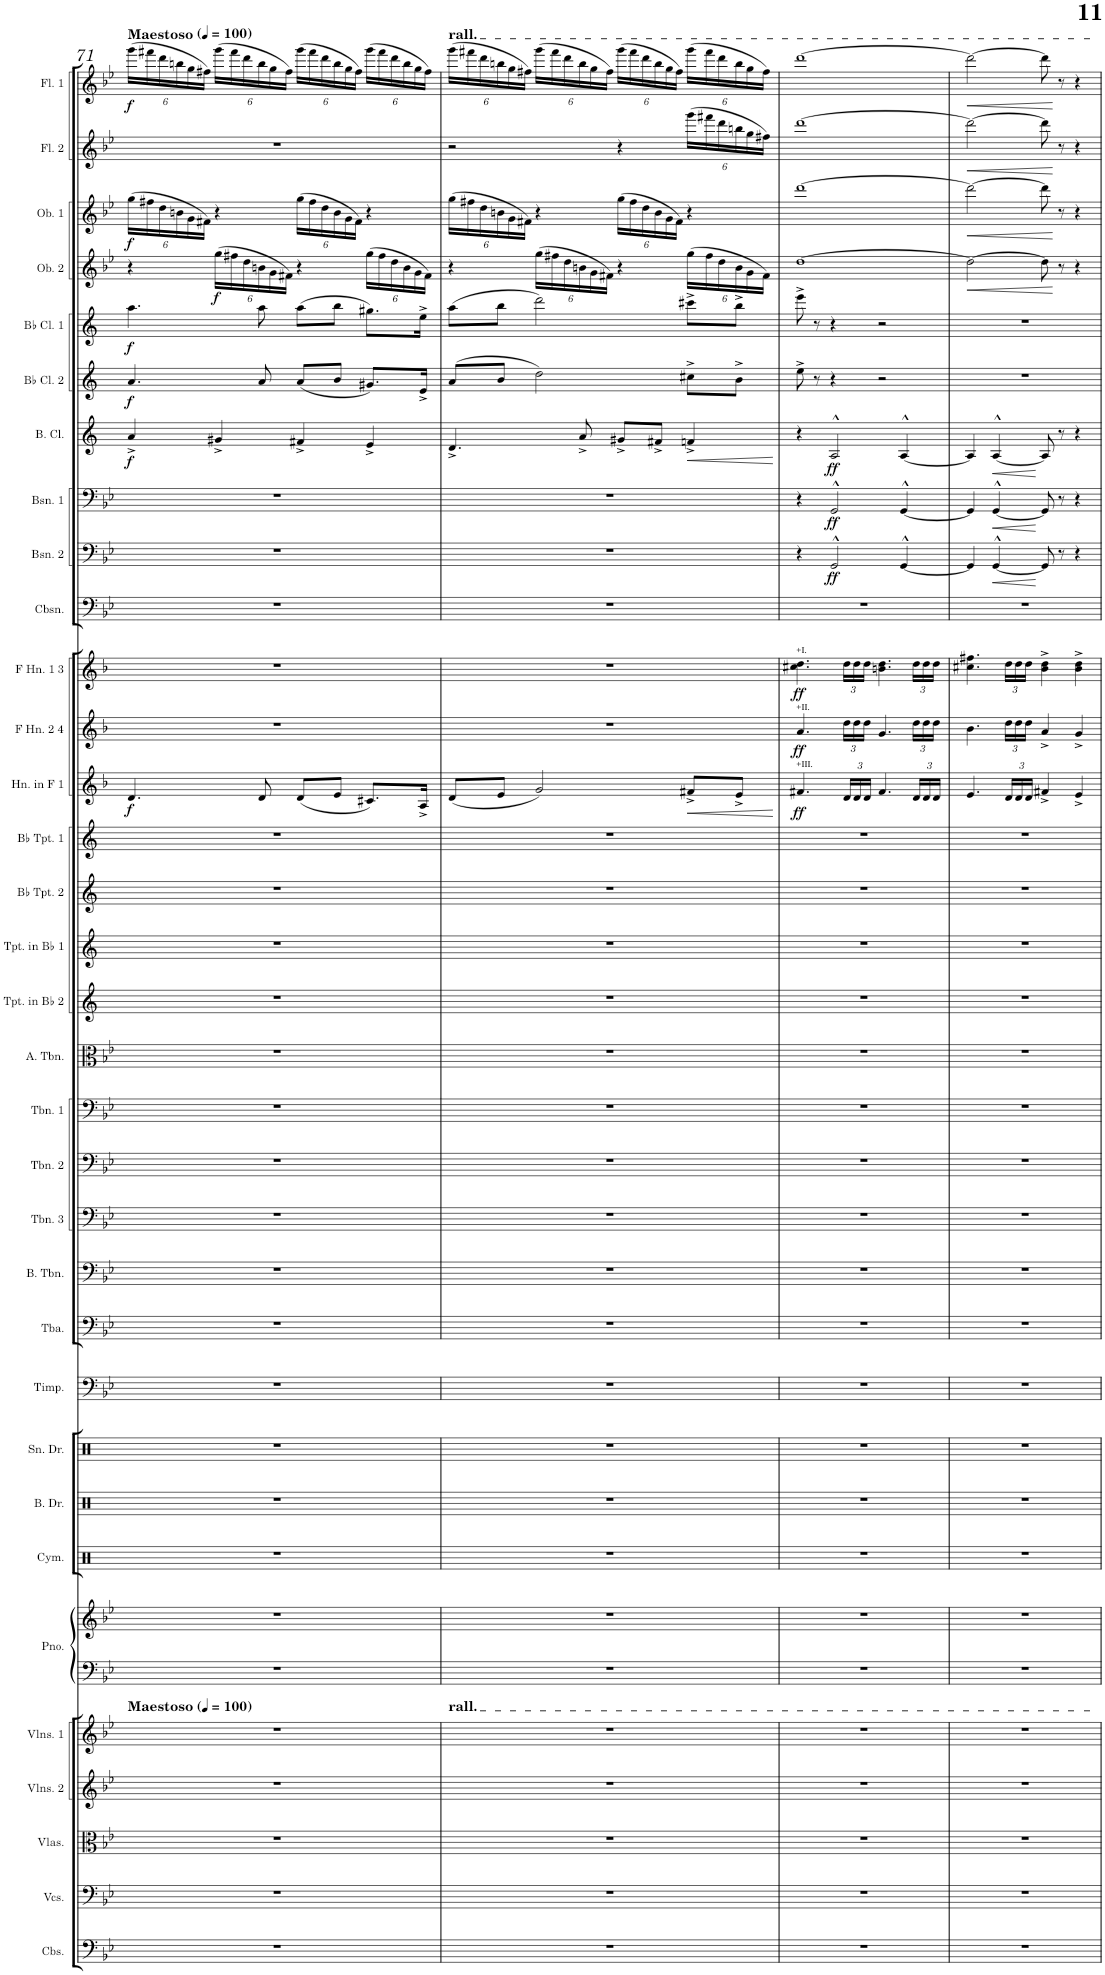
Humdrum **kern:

**kern	**kern	**kern	**kern	**kern	**kern	**kern	**kern	**kern	**kern	**kern	**kern	**kern	**kern	**kern	**kern	**kern	**kern	**kern	**kern	**kern	**kern	**dynam	**kern	**dynam	**kern	**dynam	**kern	**kern	**dynam	**kern	**dynam	**kern	**dynam	**kern	**dynam	**kern	**dynam	**kern	**dynam	**kern	**dynam	**kern	**dynam	**kern	**dynam
*part33	*part32	*part31	*part30	*part29	*part28	*part28	*part27	*part26	*part25	*part24	*part23	*part22	*part21	*part20	*part19	*part18	*part17	*part16	*part15	*part14	*part13	*part13	*part12	*part12	*part11	*part11	*part10	*part9	*part9	*part8	*part8	*part7	*part7	*part6	*part6	*part5	*part5	*part4	*part4	*part3	*part3	*part2	*part2	*part1	*part1
*staff34	*staff33	*staff32	*staff31	*staff30	*staff29	*staff28	*staff27	*staff26	*staff25	*staff24	*staff23	*staff22	*staff21	*staff20	*staff19	*staff18	*staff17	*staff16	*staff15	*staff14	*staff13	*staff13	*staff12	*staff12	*staff11	*staff11	*staff10	*staff9	*staff9	*staff8	*staff8	*staff7	*staff7	*staff6	*staff6	*staff5	*staff5	*staff4	*staff4	*staff3	*staff3	*staff2	*staff2	*staff1	*staff1
*I"Contrabasses	*I"Violoncellos	*I"Violas	*I"Violins 2	*I"Violins 1	*I"Piano	*	*I"Cymbal	*I"Bass Drum	*I"Snare Drum	*I"Timpani	*I"Tuba	*I"Bass Trombone	*I"Trombone 3	*I"Trombone 2	*I"Trombone 1	*I"Alto Trombone	*I"Trumpet in Bb 2	*I"Trumpet in Bb 1	*I"Bb Trumpet 2	*I"Bb Trumpet 1	*I"Horn in F 1	*	*I"F Horn 2 &amp; 4	*	*I"F Horn 1 &amp; 3	*	*I"Contrabassoon	*I"Bassoon 2	*	*I"Bassoon 1	*	*I"Bass Clarinet	*	*I"Bb Clarinet 2	*	*I"Bb Clarinet 1	*	*I"Oboe 2	*	*I"Oboe 1	*	*I"Flute 2	*	*I"Flute 1	*
*I'Cbs.	*I'Vcs.	*I'Vlas.	*I'Vlns. 2	*I'Vlns. 1	*I'Pno.	*	*I'Cym.	*I'B. Dr.	*I'Sn. Dr.	*I'Timp.	*I'Tba.	*I'B. Tbn.	*I'Tbn. 3	*I'Tbn. 2	*I'Tbn. 1	*I'A. Tbn.	*I'Tpt. in Bb 2	*I'Tpt. in Bb 1	*I'Bb Tpt. 2	*I'Bb Tpt. 1	*I'Hn. in F 1	*	*I'F Hn. 2 4	*	*I'F Hn. 1 3	*	*I'Cbsn.	*I'Bsn. 2	*	*I'Bsn. 1	*	*I'B. Cl.	*	*I'Bb Cl. 2	*	*I'Bb Cl. 1	*	*I'Ob. 2	*	*I'Ob. 1	*	*I'Fl. 2	*	*I'Fl. 1	*
!!LO:PB:g=z
*clefF4	*clefF4	*clefC3	*clefG2	*clefG2	*clefF4	*clefG2	*clefX	*clefX	*clefX	*clefF4	*clefF4	*clefF4	*clefF4	*clefF4	*clefF4	*clefC3	*clefG2	*clefG2	*clefG2	*clefG2	*clefG2	*	*clefG2	*	*clefG2	*	*clefF4	*clefF4	*	*clefF4	*	*clefG2	*	*clefG2	*	*clefG2	*	*clefG2	*	*clefG2	*	*clefG2	*	*clefG2	*
*Trd7c12	*	*	*	*	*	*	*	*	*	*	*	*	*	*	*	*	*Trd1c2	*Trd1c2	*Trd1c2	*Trd1c2	*Trd4c7	*	*Trd4c7	*	*Trd4c7	*	*Trd7c12	*	*	*	*	*Trd8c14	*	*Trd1c2	*	*Trd1c2	*	*	*	*	*	*	*	*	*
*k[b-e-]	*k[b-e-]	*k[b-e-]	*k[b-e-]	*k[b-e-]	*k[b-e-]	*k[b-e-]	*k[b-e-a-d-]	*k[b-e-a-d-]	*k[b-e-a-d-]	*k[b-e-]	*k[b-e-]	*k[b-e-]	*k[b-e-]	*k[b-e-]	*k[b-e-]	*k[b-e-]	*k[]	*k[]	*k[]	*k[]	*k[b-]	*	*k[b-]	*	*k[b-]	*	*k[b-e-]	*k[b-e-]	*	*k[b-e-]	*	*k[]	*	*k[]	*	*k[]	*	*k[b-e-]	*	*k[b-e-]	*	*k[b-e-]	*	*k[b-e-]	*
*M4/4	*M4/4	*M4/4	*M4/4	*M4/4	*M4/4	*M4/4	*M4/4	*M4/4	*M4/4	*M4/4	*M4/4	*M4/4	*M4/4	*M4/4	*M4/4	*M4/4	*M4/4	*M4/4	*M4/4	*M4/4	*M4/4	*	*M4/4	*	*M4/4	*	*M4/4	*M4/4	*	*M4/4	*	*M4/4	*	*M4/4	*	*M4/4	*	*M4/4	*	*M4/4	*	*M4/4	*	*M4/4	*
*	*	*	*	*	*	*	*	*	*	*	*	*	*	*	*	*	*	*	*	*	*	*	*	*	*	*	*	*	*	*	*	*	*	*	*	*	*	*	*	*Xbrackettup	*	*	*	*Xbrackettup	*
*MM100	*MM100	*MM100	*MM100	*MM100	*MM100	*MM100	*MM100	*MM100	*MM100	*MM100	*MM100	*MM100	*MM100	*MM100	*MM100	*MM100	*MM100	*MM100	*MM100	*MM100	*MM100	*	*MM100	*	*MM100	*	*MM100	*MM100	*	*MM100	*	*MM100	*	*MM100	*	*MM100	*	*MM100	*	*MM100	*	*MM100	*	*MM100	*
=71	=71	=71	=71	=71	=71	=71	=71	=71	=71	=71	=71	=71	=71	=71	=71	=71	=71	=71	=71	=71	=71	=71	=71	=71	=71	=71	=71	=71	=71	=71	=71	=71	=71	=71	=71	=71	=71	=71	=71	=71	=71	=71	=71	=71	=71
!	!	!	!	!	!	!	!	!	!	!	!	!	!	!	!	!	!	!	!	!	!	!	!	!	!	!	!	!	!	!	!	!	!	!	!	!	!	!	!	!	!	!	!	!LO:TX:a:B:t=Maestoso	!
!	!	!	!	!LO:TX:a:B:t=Maestoso	!	!	!	!	!	!	!	!	!	!	!	!	!	!	!	!	!	!	!	!	!	!	!	!	!	!	!	!	!	!	!	!	!	!	!	!	!	!	!	!	!
!	!	!	!	!	!	!	!	!	!	!	!	!	!	!	!	!	!	!	!	!	!	!LO:DY:b	!	!	!	!	!	!	!	!	!	!	!LO:DY:b	!	!LO:DY:b	!	!LO:DY:b	!	!	!	!LO:DY:b	!	!	!	!LO:DY:b
1r	1r	1r	1r	1r	1r	1r	1r	1r	1r	1r	1r	1r	1r	1r	1r	1r	1r	1r	1r	1r	4.d/	f	1r	.	1r	.	1r	1r	.	1r	.	4a^/	f	4.a/	f	4.aa\	f	4r	.	(24gg\LL	f	1r	.	(24ggg\LL	f
.	.	.	.	.	.	.	.	.	.	.	.	.	.	.	.	.	.	.	.	.	.	.	.	.	.	.	.	.	.	.	.	.	.	.	.	.	.	.	.	24ff#X\	.	.	.	24fff#X\	.
.	.	.	.	.	.	.	.	.	.	.	.	.	.	.	.	.	.	.	.	.	.	.	.	.	.	.	.	.	.	.	.	.	.	.	.	.	.	.	.	24dd\	.	.	.	24ddd\	.
.	.	.	.	.	.	.	.	.	.	.	.	.	.	.	.	.	.	.	.	.	.	.	.	.	.	.	.	.	.	.	.	.	.	.	.	.	.	.	.	24bn\	.	.	.	24bbn\	.
.	.	.	.	.	.	.	.	.	.	.	.	.	.	.	.	.	.	.	.	.	.	.	.	.	.	.	.	.	.	.	.	.	.	.	.	.	.	.	.	24g\	.	.	.	24gg\	.
.	.	.	.	.	.	.	.	.	.	.	.	.	.	.	.	.	.	.	.	.	.	.	.	.	.	.	.	.	.	.	.	.	.	.	.	.	.	.	.	24f#X\JJ)	.	.	.	24ff#X\JJ)	.
*	*	*	*	*	*	*	*	*	*	*	*	*	*	*	*	*	*	*	*	*	*	*	*	*	*	*	*	*	*	*	*	*	*	*	*	*	*	*Xbrackettup	*	*	*	*	*	*	*
!	!	!	!	!	!	!	!	!	!	!	!	!	!	!	!	!	!	!	!	!	!	!	!	!	!	!	!	!	!	!	!	!	!	!	!	!	!	!	!LO:DY:b	!	!	!	!	!	!
.	.	.	.	.	.	.	.	.	.	.	.	.	.	.	.	.	.	.	.	.	.	.	.	.	.	.	.	.	.	.	.	4g#X^/	.	.	.	.	.	(24gg\LL	f	4r	.	.	.	(24ggg\LL	.
.	.	.	.	.	.	.	.	.	.	.	.	.	.	.	.	.	.	.	.	.	.	.	.	.	.	.	.	.	.	.	.	.	.	.	.	.	.	24ff#X\	.	.	.	.	.	24fff#\	.
.	.	.	.	.	.	.	.	.	.	.	.	.	.	.	.	.	.	.	.	.	.	.	.	.	.	.	.	.	.	.	.	.	.	.	.	.	.	24dd\	.	.	.	.	.	24ddd\	.
.	.	.	.	.	.	.	.	.	.	.	.	.	.	.	.	.	.	.	.	.	8d/	.	.	.	.	.	.	.	.	.	.	.	.	8a/	.	8aa\	.	24bn\	.	.	.	.	.	24bb\	.
.	.	.	.	.	.	.	.	.	.	.	.	.	.	.	.	.	.	.	.	.	.	.	.	.	.	.	.	.	.	.	.	.	.	.	.	.	.	24g\	.	.	.	.	.	24gg\	.
.	.	.	.	.	.	.	.	.	.	.	.	.	.	.	.	.	.	.	.	.	.	.	.	.	.	.	.	.	.	.	.	.	.	.	.	.	.	24f#X\JJ)	.	.	.	.	.	24ff#\JJ)	.
.	.	.	.	.	.	.	.	.	.	.	.	.	.	.	.	.	.	.	.	.	(8d/L	.	.	.	.	.	.	.	.	.	.	4f#X^/	.	(8a/L	.	(8aa\L	.	4r	.	(24gg\LL	.	.	.	(24ggg\LL	.
.	.	.	.	.	.	.	.	.	.	.	.	.	.	.	.	.	.	.	.	.	.	.	.	.	.	.	.	.	.	.	.	.	.	.	.	.	.	.	.	24ff#\	.	.	.	24fff#\	.
.	.	.	.	.	.	.	.	.	.	.	.	.	.	.	.	.	.	.	.	.	.	.	.	.	.	.	.	.	.	.	.	.	.	.	.	.	.	.	.	24dd\	.	.	.	24ddd\	.
.	.	.	.	.	.	.	.	.	.	.	.	.	.	.	.	.	.	.	.	.	8e/J	.	.	.	.	.	.	.	.	.	.	.	.	8b/J	.	8bb\J	.	.	.	24b\	.	.	.	24bb\	.
.	.	.	.	.	.	.	.	.	.	.	.	.	.	.	.	.	.	.	.	.	.	.	.	.	.	.	.	.	.	.	.	.	.	.	.	.	.	.	.	24g\	.	.	.	24gg\	.
.	.	.	.	.	.	.	.	.	.	.	.	.	.	.	.	.	.	.	.	.	.	.	.	.	.	.	.	.	.	.	.	.	.	.	.	.	.	.	.	24f#\JJ)	.	.	.	24ff#\JJ)	.
.	.	.	.	.	.	.	.	.	.	.	.	.	.	.	.	.	.	.	.	.	8.c#X/L)	.	.	.	.	.	.	.	.	.	.	4e^/	.	8.g#X/L)	.	8.gg#X\L)	.	(24gg\LL	.	4r	.	.	.	(24ggg\LL	.
.	.	.	.	.	.	.	.	.	.	.	.	.	.	.	.	.	.	.	.	.	.	.	.	.	.	.	.	.	.	.	.	.	.	.	.	.	.	24ff#\	.	.	.	.	.	24fff#\	.
.	.	.	.	.	.	.	.	.	.	.	.	.	.	.	.	.	.	.	.	.	.	.	.	.	.	.	.	.	.	.	.	.	.	.	.	.	.	24dd\	.	.	.	.	.	24ddd\	.
.	.	.	.	.	.	.	.	.	.	.	.	.	.	.	.	.	.	.	.	.	.	.	.	.	.	.	.	.	.	.	.	.	.	.	.	.	.	24b\	.	.	.	.	.	24bb\	.
.	.	.	.	.	.	.	.	.	.	.	.	.	.	.	.	.	.	.	.	.	.	.	.	.	.	.	.	.	.	.	.	.	.	.	.	.	.	24g\	.	.	.	.	.	24gg\	.
.	.	.	.	.	.	.	.	.	.	.	.	.	.	.	.	.	.	.	.	.	16A^/Jk	.	.	.	.	.	.	.	.	.	.	.	.	16e^/Jk	.	16ee^\Jk	.	.	.	.	.	.	.	.	.
.	.	.	.	.	.	.	.	.	.	.	.	.	.	.	.	.	.	.	.	.	.	.	.	.	.	.	.	.	.	.	.	.	.	.	.	.	.	24f#\JJ)	.	.	.	.	.	24ff#\JJ)	.
=72	=72	=72	=72	=72	=72	=72	=72	=72	=72	=72	=72	=72	=72	=72	=72	=72	=72	=72	=72	=72	=72	=72	=72	=72	=72	=72	=72	=72	=72	=72	=72	=72	=72	=72	=72	=72	=72	=72	=72	=72	=72	=72	=72	=72	=72
!	!	!	!	!	!	!	!	!	!	!	!	!	!	!	!	!	!	!	!	!	!	!	!	!	!	!	!	!	!	!	!	!	!	!	!	!	!	!	!	!	!	!	!	!LO:TX:a:t=rall.	!
!	!	!	!	!LO:TX:a:t=rall.	!	!	!	!	!	!	!	!	!	!	!	!	!	!	!	!	!	!	!	!	!	!	!	!	!	!	!	!	!	!	!	!	!	!	!	!	!	!	!	!	!
1r	1r	1r	1r	1r	1r	1r	1r	1r	1r	1r	1r	1r	1r	1r	1r	1r	1r	1r	1r	1r	(8d/L	.	1r	.	1r	.	1r	1r	.	1r	.	4.d^/	.	(8a/L	.	(8aa\L	.	4r	.	(24gg\LL	.	2r	.	(24ggg\LL	.
.	.	.	.	.	.	.	.	.	.	.	.	.	.	.	.	.	.	.	.	.	.	.	.	.	.	.	.	.	.	.	.	.	.	.	.	.	.	.	.	24ff#X\	.	.	.	24fff#X\	.
.	.	.	.	.	.	.	.	.	.	.	.	.	.	.	.	.	.	.	.	.	.	.	.	.	.	.	.	.	.	.	.	.	.	.	.	.	.	.	.	24dd\	.	.	.	24ddd\	.
.	.	.	.	.	.	.	.	.	.	.	.	.	.	.	.	.	.	.	.	.	8e/J	.	.	.	.	.	.	.	.	.	.	.	.	8b/J	.	8bb\J	.	.	.	24bn\	.	.	.	24bbn\	.
.	.	.	.	.	.	.	.	.	.	.	.	.	.	.	.	.	.	.	.	.	.	.	.	.	.	.	.	.	.	.	.	.	.	.	.	.	.	.	.	24g\	.	.	.	24gg\	.
.	.	.	.	.	.	.	.	.	.	.	.	.	.	.	.	.	.	.	.	.	.	.	.	.	.	.	.	.	.	.	.	.	.	.	.	.	.	.	.	24f#X\JJ)	.	.	.	24ff#X\JJ)	.
.	.	.	.	.	.	.	.	.	.	.	.	.	.	.	.	.	.	.	.	.	2g/)	.	.	.	.	.	.	.	.	.	.	.	.	2dd\)	.	2ddd\)	.	(24gg\LL	.	4r	.	.	.	(24ggg\LL	.
.	.	.	.	.	.	.	.	.	.	.	.	.	.	.	.	.	.	.	.	.	.	.	.	.	.	.	.	.	.	.	.	.	.	.	.	.	.	24ff#X\	.	.	.	.	.	24fff#\	.
.	.	.	.	.	.	.	.	.	.	.	.	.	.	.	.	.	.	.	.	.	.	.	.	.	.	.	.	.	.	.	.	.	.	.	.	.	.	24dd\	.	.	.	.	.	24ddd\	.
.	.	.	.	.	.	.	.	.	.	.	.	.	.	.	.	.	.	.	.	.	.	.	.	.	.	.	.	.	.	.	.	8a^/	.	.	.	.	.	24bn\	.	.	.	.	.	24bb\	.
.	.	.	.	.	.	.	.	.	.	.	.	.	.	.	.	.	.	.	.	.	.	.	.	.	.	.	.	.	.	.	.	.	.	.	.	.	.	24g\	.	.	.	.	.	24gg\	.
.	.	.	.	.	.	.	.	.	.	.	.	.	.	.	.	.	.	.	.	.	.	.	.	.	.	.	.	.	.	.	.	.	.	.	.	.	.	24f#X\JJ)	.	.	.	.	.	24ff#\JJ)	.
.	.	.	.	.	.	.	.	.	.	.	.	.	.	.	.	.	.	.	.	.	.	.	.	.	.	.	.	.	.	.	.	8g#X^/L	.	.	.	.	.	4r	.	(24gg\LL	.	4r	.	(24ggg\LL	.
.	.	.	.	.	.	.	.	.	.	.	.	.	.	.	.	.	.	.	.	.	.	.	.	.	.	.	.	.	.	.	.	.	.	.	.	.	.	.	.	24ff#\	.	.	.	24fff#\	.
.	.	.	.	.	.	.	.	.	.	.	.	.	.	.	.	.	.	.	.	.	.	.	.	.	.	.	.	.	.	.	.	.	.	.	.	.	.	.	.	24dd\	.	.	.	24ddd\	.
.	.	.	.	.	.	.	.	.	.	.	.	.	.	.	.	.	.	.	.	.	.	.	.	.	.	.	.	.	.	.	.	8f#X^/J	.	.	.	.	.	.	.	24b\	.	.	.	24bb\	.
.	.	.	.	.	.	.	.	.	.	.	.	.	.	.	.	.	.	.	.	.	.	.	.	.	.	.	.	.	.	.	.	.	.	.	.	.	.	.	.	24g\	.	.	.	24gg\	.
.	.	.	.	.	.	.	.	.	.	.	.	.	.	.	.	.	.	.	.	.	.	.	.	.	.	.	.	.	.	.	.	.	.	.	.	.	.	.	.	24f#\JJ)	.	.	.	24ff#\JJ)	.
!	!	!	!	!	!	!	!	!	!	!	!	!	!	!	!	!	!	!	!	!	!	!LO:HP:b	!	!	!	!	!	!	!	!	!	!	!LO:HP:b	!	!	!	!	!	!	!	!	!	!	!	!
*	*	*	*	*	*	*	*	*	*	*	*	*	*	*	*	*	*	*	*	*	*	*	*	*	*	*	*	*	*	*	*	*	*	*	*	*	*	*	*	*	*	*Xbrackettup	*	*	*
.	.	.	.	.	.	.	.	.	.	.	.	.	.	.	.	.	.	.	.	.	8f#X^/L	<	.	.	.	.	.	.	.	.	.	4fn^/	<	8cc#X^\L	.	8ccc#X^\L	.	(24gg\LL	.	4r	.	(24ggg\LL	.	(24ggg\LL	.
.	.	.	.	.	.	.	.	.	.	.	.	.	.	.	.	.	.	.	.	.	.	.	.	.	.	.	.	.	.	.	.	.	.	.	.	.	.	24ff#\	.	.	.	24fff#X\	.	24fff#\	.
.	.	.	.	.	.	.	.	.	.	.	.	.	.	.	.	.	.	.	.	.	.	.	.	.	.	.	.	.	.	.	.	.	.	.	.	.	.	24dd\	.	.	.	24ddd\	.	24ddd\	.
.	.	.	.	.	.	.	.	.	.	.	.	.	.	.	.	.	.	.	.	.	8e^/J	.	.	.	.	.	.	.	.	.	.	.	.	8b^\J	.	8bb^\J	.	24b\	.	.	.	24bbn\	.	24bb\	.
.	.	.	.	.	.	.	.	.	.	.	.	.	.	.	.	.	.	.	.	.	.	.	.	.	.	.	.	.	.	.	.	.	.	.	.	.	.	24g\	.	.	.	24gg\	.	24gg\	.
.	.	.	.	.	.	.	.	.	.	.	.	.	.	.	.	.	.	.	.	.	.	.	.	.	.	.	.	.	.	.	.	.	.	.	.	.	.	24f#\JJ)	.	.	.	24ff#X\JJ)	.	24ff#\JJ)	.
.	.	.	.	.	.	.	.	.	.	.	.	.	.	.	.	.	.	.	.	.	.	[	.	.	.	.	.	.	.	.	.	.	[	.	.	.	.	.	.	.	.	.	.	.	.
=73	=73	=73	=73	=73	=73	=73	=73	=73	=73	=73	=73	=73	=73	=73	=73	=73	=73	=73	=73	=73	=73	=73	=73	=73	=73	=73	=73	=73	=73	=73	=73	=73	=73	=73	=73	=73	=73	=73	=73	=73	=73	=73	=73	=73	=73
!	!	!	!	!	!	!	!	!	!	!	!	!	!	!	!	!	!	!	!	!	!	!	!	!	!LO:TX:a:t=+I.	!	!	!	!	!	!	!	!	!	!	!	!	!	!	!	!	!	!	!	!
!	!	!	!	!	!	!	!	!	!	!	!	!	!	!	!	!	!	!	!	!	!	!	!LO:TX:a:t=+II.	!	!	!	!	!	!	!	!	!	!	!	!	!	!	!	!	!	!	!	!	!	!
!	!	!	!	!	!	!	!	!	!	!	!	!	!	!	!	!	!	!	!	!	!LO:TX:a:t=+III.	!	!	!	!	!	!	!	!	!	!	!	!	!	!	!	!	!	!	!	!	!	!	!	!
!	!	!	!	!	!	!	!	!	!	!	!	!	!	!	!	!	!	!	!	!	!	!LO:DY:b	!	!LO:DY:b	!	!LO:DY:b	!	!	!	!	!	!	!	!	!	!	!	!	!	!	!	!	!	!	!
1r	1r	1r	1r	1r	1r	1r	1r	1r	1r	1r	1r	1r	1r	1r	1r	1r	1r	1r	1r	1r	4.f#X/	ff	4.a/	ff	4.cc#X\ 4.dd\	ff	1r	4r	.	4r	.	4r	.	8ee^\	.	8eee^\	.	[1dd	.	[1ddd	.	[1ddd	.	[1ddd	.
.	.	.	.	.	.	.	.	.	.	.	.	.	.	.	.	.	.	.	.	.	.	.	.	.	.	.	.	.	.	.	.	.	.	8r	.	8r	.	.	.	.	.	.	.	.	.
!	!	!	!	!	!	!	!	!	!	!	!	!	!	!	!	!	!	!	!	!	!	!	!	!	!	!	!	!	!LO:DY:b	!	!LO:DY:b	!	!LO:DY:b	!	!	!	!	!	!	!	!	!	!	!	!
.	.	.	.	.	.	.	.	.	.	.	.	.	.	.	.	.	.	.	.	.	.	.	.	.	.	.	.	2GG^^/	ff	2GG^^/	ff	2A^^/	ff	4r	.	4r	.	.	.	.	.	.	.	.	.
*	*	*	*	*	*	*	*	*	*	*	*	*	*	*	*	*	*	*	*	*	*Xbrackettup	*	*Xbrackettup	*	*Xbrackettup	*	*	*	*	*	*	*	*	*	*	*	*	*	*	*	*	*	*	*	*
.	.	.	.	.	.	.	.	.	.	.	.	.	.	.	.	.	.	.	.	.	24d/LL	.	24dd\LL	.	24dd\LL	.	.	.	.	.	.	.	.	.	.	.	.	.	.	.	.	.	.	.	.
.	.	.	.	.	.	.	.	.	.	.	.	.	.	.	.	.	.	.	.	.	24d/	.	24dd\	.	24dd\	.	.	.	.	.	.	.	.	.	.	.	.	.	.	.	.	.	.	.	.
.	.	.	.	.	.	.	.	.	.	.	.	.	.	.	.	.	.	.	.	.	24d/JJ	.	24dd\JJ	.	24dd\JJ	.	.	.	.	.	.	.	.	.	.	.	.	.	.	.	.	.	.	.	.
.	.	.	.	.	.	.	.	.	.	.	.	.	.	.	.	.	.	.	.	.	4.f#/	.	4.g/	.	4.bn\ 4.dd\	.	.	.	.	.	.	.	.	2r	.	2r	.	.	.	.	.	.	.	.	.
.	.	.	.	.	.	.	.	.	.	.	.	.	.	.	.	.	.	.	.	.	.	.	.	.	.	.	.	[4GG^^/	.	[4GG^^/	.	[4A^^/	.	.	.	.	.	.	.	.	.	.	.	.	.
.	.	.	.	.	.	.	.	.	.	.	.	.	.	.	.	.	.	.	.	.	24d/LL	.	24dd\LL	.	24dd\LL	.	.	.	.	.	.	.	.	.	.	.	.	.	.	.	.	.	.	.	.
.	.	.	.	.	.	.	.	.	.	.	.	.	.	.	.	.	.	.	.	.	24d/	.	24dd\	.	24dd\	.	.	.	.	.	.	.	.	.	.	.	.	.	.	.	.	.	.	.	.
.	.	.	.	.	.	.	.	.	.	.	.	.	.	.	.	.	.	.	.	.	24d/JJ	.	24dd\JJ	.	24dd\JJ	.	.	.	.	.	.	.	.	.	.	.	.	.	.	.	.	.	.	.	.
=74	=74	=74	=74	=74	=74	=74	=74	=74	=74	=74	=74	=74	=74	=74	=74	=74	=74	=74	=74	=74	=74	=74	=74	=74	=74	=74	=74	=74	=74	=74	=74	=74	=74	=74	=74	=74	=74	=74	=74	=74	=74	=74	=74	=74	=74
!	!	!	!	!	!	!	!	!	!	!	!	!	!	!	!	!	!	!	!	!	!	!	!	!	!	!	!	!	!	!	!	!	!	!	!	!	!	!	!LO:HP:b	!	!LO:HP:b	!	!LO:HP:b	!	!LO:HP:b
1r	1r	1r	1r	1r	1r	1r	1r	1r	1r	1r	1r	1r	1r	1r	1r	1r	1r	1r	1r	1r	4.e/	.	4.b-\	.	4.cc#X\ 4.ff#X\	.	1r	4GG/]	.	4GG/]	.	4A/]	.	1r	.	1r	.	2dd\_	<	2ddd\_	<	2ddd\_	<	2ddd\_	<
!	!	!	!	!	!	!	!	!	!	!	!	!	!	!	!	!	!	!	!	!	!	!	!	!	!	!	!	!	!LO:HP:b	!	!LO:HP:b	!	!LO:HP:b	!	!	!	!	!	!	!	!	!	!	!	!
.	.	.	.	.	.	.	.	.	.	.	.	.	.	.	.	.	.	.	.	.	.	.	.	.	.	.	.	[4GG^^/	<	[4GG^^/	<	[4A^^/	<	.	.	.	.	.	.	.	.	.	.	.	.
.	.	.	.	.	.	.	.	.	.	.	.	.	.	.	.	.	.	.	.	.	24d/LL	.	24dd\LL	.	24dd\LL	.	.	.	.	.	.	.	.	.	.	.	.	.	.	.	.	.	.	.	.
.	.	.	.	.	.	.	.	.	.	.	.	.	.	.	.	.	.	.	.	.	24d/	.	24dd\	.	24dd\	.	.	.	.	.	.	.	.	.	.	.	.	.	.	.	.	.	.	.	.
.	.	.	.	.	.	.	.	.	.	.	.	.	.	.	.	.	.	.	.	.	24d/JJ	.	24dd\JJ	.	24dd\JJ	.	.	.	.	.	.	.	.	.	.	.	.	.	.	.	.	.	.	.	.
.	.	.	.	.	.	.	.	.	.	.	.	.	.	.	.	.	.	.	.	.	4f#X^/	.	4a^/	.	4b-\^ 4dd\^	.	.	8GG/]	[	8GG/]	[	8A/]	[	.	.	.	.	8dd\]	.	8ddd\]	.	8ddd\]	.	8ddd\]	.
.	.	.	.	.	.	.	.	.	.	.	.	.	.	.	.	.	.	.	.	.	.	.	.	.	.	.	.	8r	.	8r	.	8r	.	.	.	.	.	8r	[	8r	[	8r	[	8r	[
.	.	.	.	.	.	.	.	.	.	.	.	.	.	.	.	.	.	.	.	.	4e^/	.	4g^/	.	4b-\^ 4dd\^	.	.	4r	.	4r	.	4r	.	.	.	.	.	4r	.	4r	.	4r	.	4r	.
=	=	=	=	=	=	=	=	=	=	=	=	=	=	=	=	=	=	=	=	=	=	=	=	=	=	=	=	=	=	=	=	=	=	=	=	=	=	=	=	=	=	=	=	=	=
*-	*-	*-	*-	*-	*-	*-	*-	*-	*-	*-	*-	*-	*-	*-	*-	*-	*-	*-	*-	*-	*-	*-	*-	*-	*-	*-	*-	*-	*-	*-	*-	*-	*-	*-	*-	*-	*-	*-	*-	*-	*-	*-	*-	*-	*-
